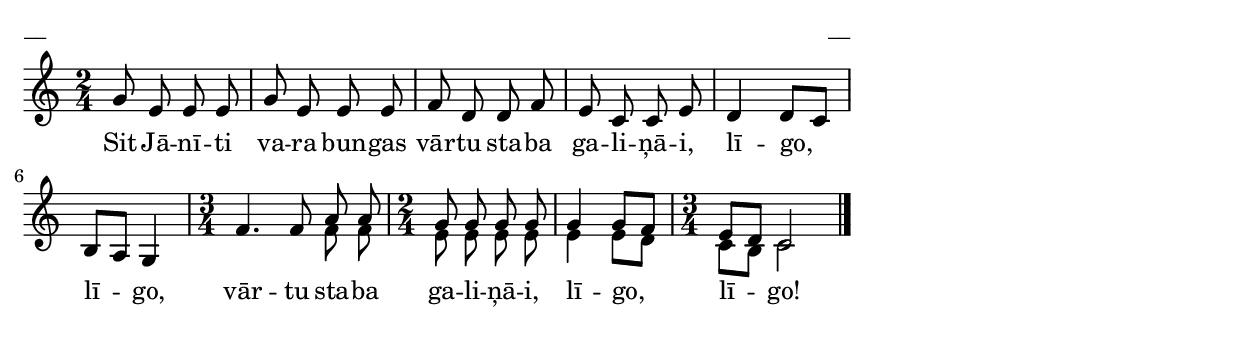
\version "2.13.18"
\paper {
line-width = 14\cm
left-margin = 0.4\cm
between-system-padding = 0.1\cm
between-system-space = 0.1\cm
}
% AALapas
% Sit Jānīti vara bungas
\layout {
indent = #0
ragged-last = ##f
}




voiceA = \relative c' {
\clef "treble"
\key c \major
\time 2/4
g'8 e e e |
g8 e e e |
f8 d d f |
e8 c c e |
d4 d8[ c] |
b8[ a] g4 |
\time 3/4
f'4. f8 a a |
\time 2/4
g8 g g g |
g4 g8[ f] |
\time 3/4
e8[ d] c2 |
\bar "|."
}



voiceB = \relative c' {
\clef "treble"
\key c \major
\time 2/4
s2 |
s2 |
s2 |
s2 |
s2 |
s2 |
\time 3/4
s2 f8 f |
\time 2/4
e8 e e e |
e4 e8[ d] |
\time 3/4
c8[ b] c2 |
\bar "|."
}


lyricA = \lyricmode {
Sit Jā -- nī -- ti va -- ra bun -- gas 
vār -- tu sta -- ba ga -- li -- ņā -- i, 
lī -- go, lī -- go, 
vār -- tu sta -- ba ga -- li -- ņā -- i, 
lī -- go, lī -- go!
}





fullScore = <<
\new Staff {
<<
\new Voice = "voiceA" { \voiceOne \autoBeamOff \voiceA }
\new Voice = "voiceB" { \voiceTwo \autoBeamOff \voiceB }
\lyricsto "voiceA" \new Lyrics \lyricA
>>
}
>>


\score {
\fullScore
\header { piece = "__" opus = "__" }
}
\markup { \with-color #(x11-color 'white) \sans \smaller "__" }
\score {
\unfoldRepeats
\fullScore
\midi {
\context { \Staff \remove "Staff_performer" }
\context { \Voice \consists "Staff_performer" }
}
}

